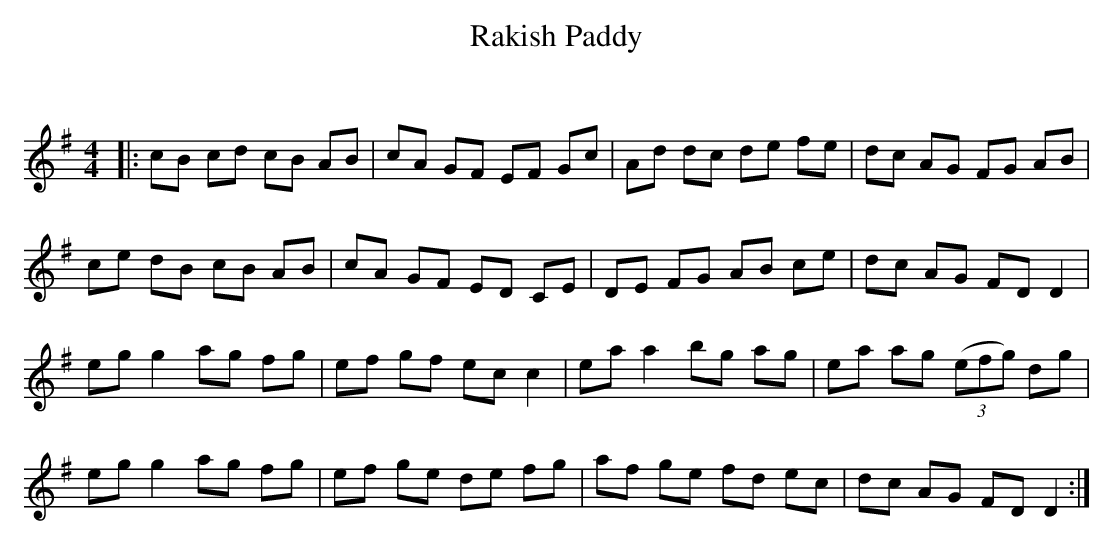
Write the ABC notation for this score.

X:1
T: Rakish Paddy
C:
Q: 232
K:G
M:4/4
L:1/8
|:cB cd cB AB|cA GF EF Gc|Ad dc de fe|dc AG FG AB|
ce dB cB AB|cA GF ED CE|DE FG AB ce|dc AG FD D2|
eg g2 ag fg|ef gf ec c2|ea a2 bg ag|ea ag ((3efg) dg|
eg g2 ag fg|ef ge de fg|af ge fd ec|dc AG FD D2:|
